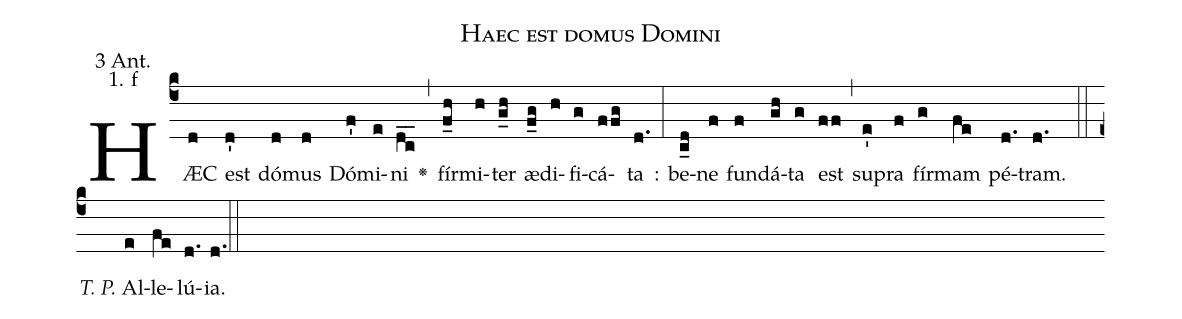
name: Haec est domus Domini;
office-part: 3 Antiphon;
mode: 1f;
annotation: 3 Ant.;
annotation: 1. f;
def-m1:}{\greseteolcustos{manual}{;
def-m2:\ifx\breakbeforeEuouae\undefined\else;
def-m3:\fi}\ifx\noeuouae\undefined\def\noeuouae{F}\fi\if\noeuouae F{;
def-m4:}\fi;
%%
% The syntax in this part is called gabc. Please refer to http://home.gna.org/gregorio/gabc/#basis
(c4)HÆC(d) est(d') dó(d)mus(d) Dó(f')mi(e)ni(dc__) <v>\greheightstar</v>(,)
fír(f_h)mi(h)ter(g_h) æ(f_g)di(h)fi(g)cá(ffg)ta~ :(d.) (:)
be(c_d)ne(f) fun(f)dá(gh)ta(g) est(ff) (,)
su(e')pra(f) fír(g)mam(fe) pé(d.)tram.(d.) (::)

<i>T. P.</i> Al(e)le(fe)lú(d.[em1])ia.(d.) (::[em2]z[em3])

E(h) u(h) o(g) u(f) a(gh) e.(gf..) (::[em4])
